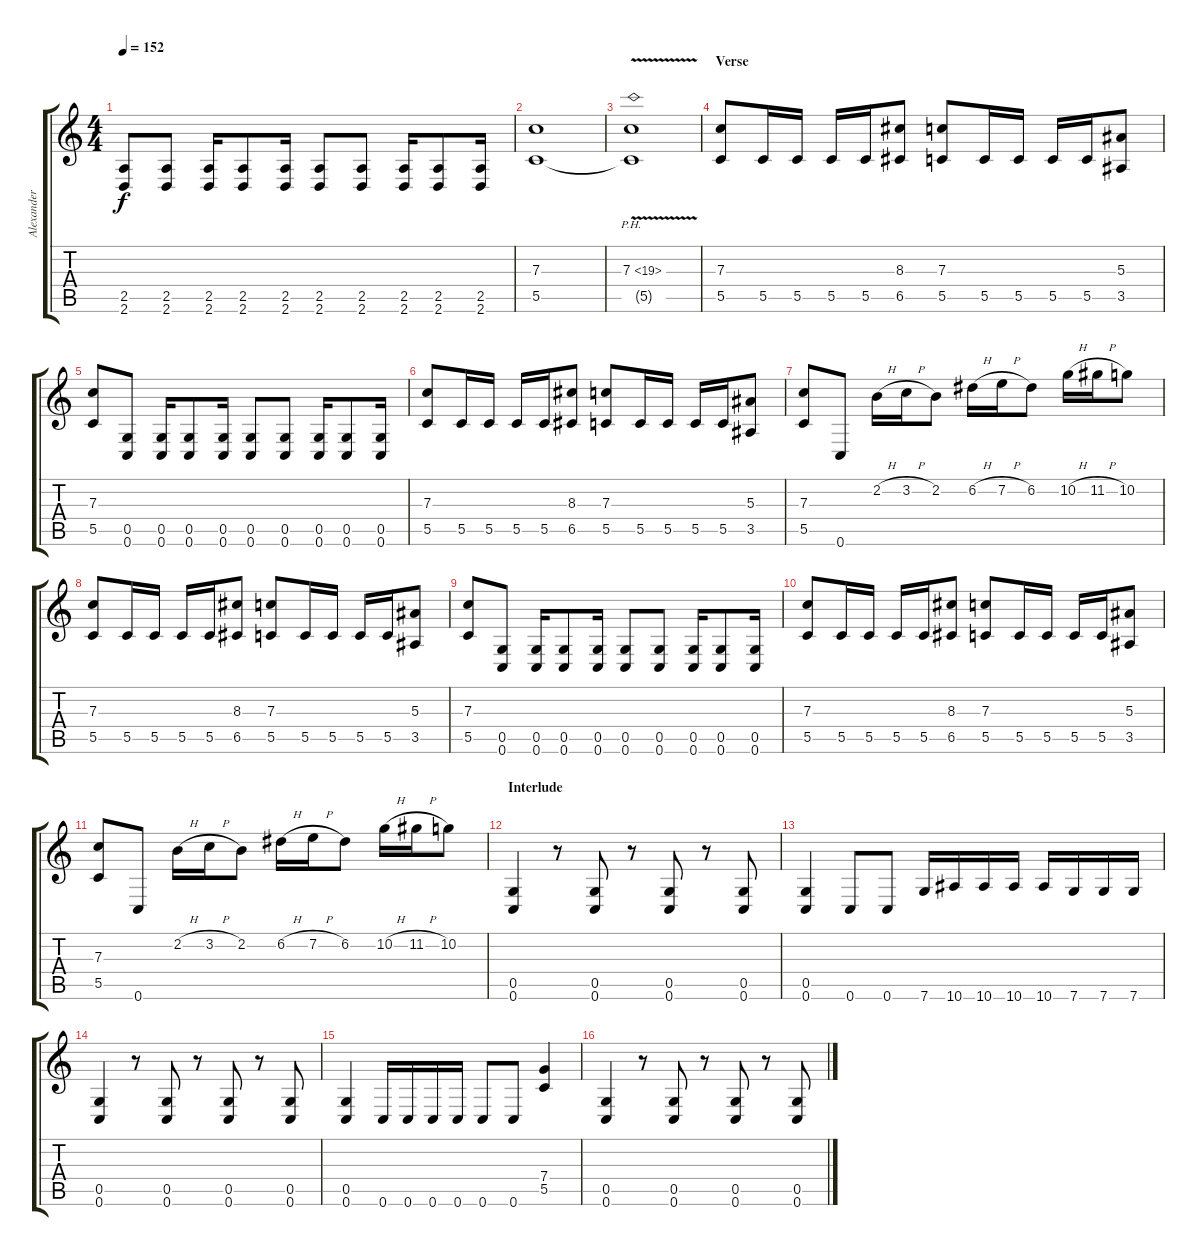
\track ("Alexander Kuoppala" "Alexander ") {instrument distortionguitar}
\staff {score tabs}
\tuning (D4 A3 F3 C3 G2 C2) {hide}
\ts (4 4)
\tempo 152
\clef g2
\ks c
(2.5 2.6).8{dy f} (2.5 2.6).8 (2.5 2.6).16 (2.5 2.6).8 (2.5 2.6).16 (2.5 2.6).8 (2.5 2.6).8 (2.5 2.6).16 (2.5 2.6).8 (2.5 2.6).16 |
(7.3 5.5).1 |
(7.3{ph 12 v} 5.5{t}).1 |
\section ("" "Verse")
(7.3 5.5).8 5.5.16 5.5.16 5.5.16 5.5.16 (8.3 6.5).8 (7.3 5.5).8 5.5.16 5.5.16 5.5.16 5.5.16 (5.3 3.5).8 |
(7.3 5.5).8 (0.5 0.6).8 (0.5 0.6).16 (0.5 0.6).8 (0.5 0.6).16 (0.5 0.6).8 (0.5 0.6).8 (0.5 0.6).16 (0.5 0.6).8 (0.5 0.6).16 |
(7.3 5.5).8 5.5.16 5.5.16 5.5.16 5.5.16 (8.3 6.5).8 (7.3 5.5).8 5.5.16 5.5.16 5.5.16 5.5.16 (5.3 3.5).8 |
(7.3 5.5).8 0.6.8 2.2{h}.16 3.2{h}.16 2.2.8 6.2{h}.16 7.2{h}.16 6.2.8 10.2{h}.16 11.2{h}.16 10.2.8 |
(7.3 5.5).8 5.5.16 5.5.16 5.5.16 5.5.16 (8.3 6.5).8 (7.3 5.5).8 5.5.16 5.5.16 5.5.16 5.5.16 (5.3 3.5).8 |
(7.3 5.5).8 (0.5 0.6).8 (0.5 0.6).16 (0.5 0.6).8 (0.5 0.6).16 (0.5 0.6).8 (0.5 0.6).8 (0.5 0.6).16 (0.5 0.6).8 (0.5 0.6).16 |
(7.3 5.5).8 5.5.16 5.5.16 5.5.16 5.5.16 (8.3 6.5).8 (7.3 5.5).8 5.5.16 5.5.16 5.5.16 5.5.16 (5.3 3.5).8 |
(7.3 5.5).8 0.6.8 2.2{h}.16 3.2{h}.16 2.2.8 6.2{h}.16 7.2{h}.16 6.2.8 10.2{h}.16 11.2{h}.16 10.2.8 |
\section ("" "Interlude ")
(0.5 0.6).4 r.8 (0.5 0.6).8 r.8 (0.5 0.6).8 r.8 (0.5 0.6).8 |
(0.5 0.6).4 0.6.8 0.6.8 7.6.16 10.6.16 10.6.16 10.6.16 10.6.16 7.6.16 7.6.16 7.6.16 |
(0.5 0.6).4 r.8 (0.5 0.6).8 r.8 (0.5 0.6).8 r.8 (0.5 0.6).8 |
(0.5 0.6).4 0.6.16 0.6.16 0.6.16 0.6.16 0.6.8 0.6.8 (7.4 5.5).4 |
(0.5 0.6).4 r.8 (0.5 0.6).8 r.8 (0.5 0.6).8 r.8 (0.5 0.6).8
